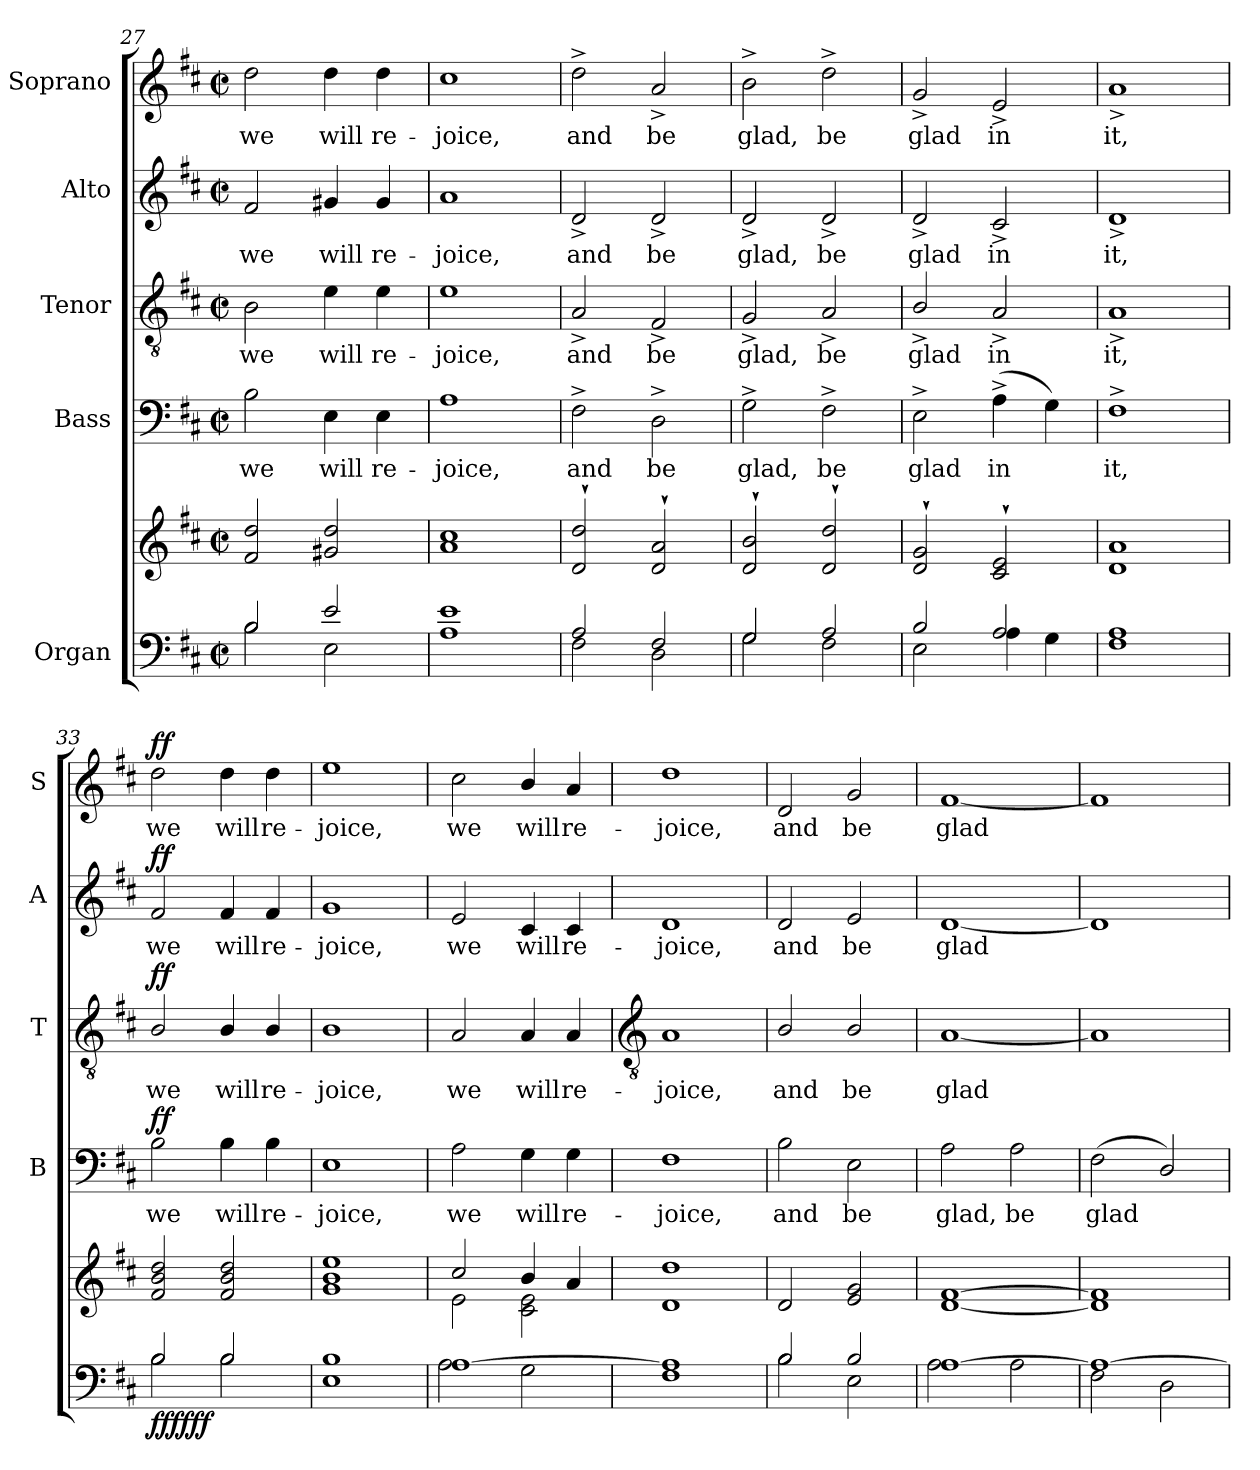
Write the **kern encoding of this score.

**kern	**kern	**dynam	**kern	**text	**dynam	**kern	**text	**dynam	**kern	**text	**dynam	**kern	**text	**dynam
*part5	*part5	*part5	*part4	*part4	*part4	*part3	*part3	*part3	*part2	*part2	*part2	*part1	*part1	*part1
*staff6	*staff5	*staff5/6	*staff4	*staff4	*staff4	*staff3	*staff3	*staff3	*staff2	*staff2	*staff2	*staff1	*staff1	*staff1
*I"Organ	*	*	*I"Bass	*	*	*I"Tenor	*	*	*I"Alto	*	*	*I"Soprano	*	*
*	*	*	*I'B	*	*	*I'T	*	*	*I'A	*	*	*I'S	*	*
*clefF4	*clefG2	*	*clefF4	*	*	*clefGv2	*	*	*clefG2	*	*	*clefG2	*	*
*k[f#c#]	*k[f#c#]	*	*k[f#c#]	*	*	*k[f#c#]	*	*	*k[f#c#]	*	*	*k[f#c#]	*	*
*D:	*D:	*	*D:	*	*	*D:	*	*	*D:	*	*	*D:	*	*
*M2/2	*M2/2	*	*M2/2	*	*	*M2/2	*	*	*M2/2	*	*	*M2/2	*	*
*met(c|)	*met(c|)	*	*met(c|)	*	*	*met(c|)	*	*	*met(c|)	*	*	*met(c|)	*	*
=27	=27	=27	=27	=27	=27	=27	=27	=27	=27	=27	=27	=27	=27	=27
*^	*^	*	*	*	*	*	*	*	*	*	*	*	*	*
!	!	!	!	!	!	!LO:LY:b	!	!	!LO:LY:b	!	!	!LO:LY:b	!	!	!LO:LY:b	!
2B/	2B\	2f#/ 2dd/	1ryy	.	2B	we	.	2B	we	.	2f#	we	.	2dd	we	.
!	!	!	!	!	!	!LO:LY:b	!	!	!LO:LY:b	!	!	!LO:LY:b	!	!	!LO:LY:b	!
2e/	2E\	2g#X/ 2dd/	.	.	4E	will	.	4e	will	.	4g#X	will	.	4dd	will	.
!	!	!	!	!	!	!LO:LY:b	!	!	!LO:LY:b	!	!	!LO:LY:b	!	!	!LO:LY:b	!
.	.	.	.	.	4E	re-	.	4e	re-	.	4g#	re-	.	4dd	re-	.
=28	=28	=28	=28	=28	=28	=28	=28	=28	=28	=28	=28	=28	=28	=28	=28	=28
!	!	!	!	!	!	!LO:LY:b	!	!	!LO:LY:b	!	!	!LO:LY:b	!	!	!LO:LY:b	!
1e/	1A\	1a/ 1cc#/	1ryy	.	1A	-joice,	.	1e	-joice,	.	1a	-joice,	.	1cc#	-joice,	.
=29	=29	=29	=29	=29	=29	=29	=29	=29	=29	=29	=29	=29	=29	=29	=29	=29
!	!	!	!	!	!	!LO:LY:b	!	!	!LO:LY:b	!	!	!LO:LY:b	!	!	!LO:LY:b	!
2A/	2F#\	2d/` 2dd/`	1ryy	.	2F#^	and	.	2A^	and	.	2d^	and	.	2dd^	and	.
!	!	!	!	!	!	!LO:LY:b	!	!	!LO:LY:b	!	!	!LO:LY:b	!	!	!LO:LY:b	!
2F#/	2D\	2d/` 2a/`	.	.	2D^	be	.	2F#^	be	.	2d^	be	.	2a^	be	.
=30	=30	=30	=30	=30	=30	=30	=30	=30	=30	=30	=30	=30	=30	=30	=30	=30
!	!	!	!	!	!	!LO:LY:b	!	!	!LO:LY:b	!	!	!LO:LY:b	!	!	!LO:LY:b	!
2G/	2G\	2d/` 2b/`	1ryy	.	2G^	glad,	.	2G^	glad,	.	2d^	glad,	.	2b^	glad,	.
!	!	!	!	!	!	!LO:LY:b	!	!	!LO:LY:b	!	!	!LO:LY:b	!	!	!LO:LY:b	!
2A/	2F#\	2d/` 2dd/`	.	.	2F#^	be	.	2A^	be	.	2d^	be	.	2dd^	be	.
=31	=31	=31	=31	=31	=31	=31	=31	=31	=31	=31	=31	=31	=31	=31	=31	=31
!	!	!	!	!	!	!LO:LY:b	!	!	!LO:LY:b	!	!	!LO:LY:b	!	!	!LO:LY:b	!
2B/	2E\	2d/` 2g/`	1ryy	.	2E^	glad	.	2B^/	glad	.	2d^	glad	.	2g^	glad	.
!	!	!	!	!	!	!LO:LY:b	!	!	!LO:LY:b	!	!	!LO:LY:b	!	!	!LO:LY:b	!
2A/	4A\	2c#/` 2e/`	.	.	(>4A^	in	.	2A^	in	.	2c#^	in	.	2e^	in	.
.	4G\	.	.	.	4G)	.	.	.	.	.	.	.	.	.	.	.
=32	=32	=32	=32	=32	=32	=32	=32	=32	=32	=32	=32	=32	=32	=32	=32	=32
!	!	!	!	!	!	!LO:LY:b	!	!	!LO:LY:b	!	!	!LO:LY:b	!	!	!LO:LY:b	!
1A/	1F#\	1d/ 1a/	1ryy	.	1F#^	it,	.	1A^	it,	.	1d^	it,	.	1a^	it,	.
=33	=33	=33	=33	=33	=33	=33	=33	=33	=33	=33	=33	=33	=33	=33	=33	=33
!	!	!	!	!LO:DY:b=2	!	!LO:LY:b	!	!	!LO:LY:b	!	!	!LO:LY:b	!	!	!LO:LY:b	!
!	!	!	!	!LO:DY:n=1:b=2	!	!	!	!	!	!	!	!	!	!	!	!
!	!	!	!	!LO:DY:n=2:b	!	!	!LO:DY:b	!	!	!LO:DY:b	!	!	!LO:DY:b	!	!	!LO:DY:b
2B/	2B\	2f#/ 2b/ 2dd/	1ryy	ff ff ff	2B	we	ff	2B/	we	ff	2f#	we	ff	2dd	we	ff
!	!	!	!	!	!	!LO:LY:b	!	!	!LO:LY:b	!	!	!LO:LY:b	!	!	!LO:LY:b	!
2B/	2B\	2f#/ 2b/ 2dd/	.	.	4B	will	.	4B/	will	.	4f#	will	.	4dd	will	.
!	!	!	!	!	!	!LO:LY:b	!	!	!LO:LY:b	!	!	!LO:LY:b	!	!	!LO:LY:b	!
.	.	.	.	.	4B	re-	.	4B/	re-	.	4f#	re-	.	4dd	re-	.
=34	=34	=34	=34	=34	=34	=34	=34	=34	=34	=34	=34	=34	=34	=34	=34	=34
!	!	!	!	!	!	!LO:LY:b	!	!	!LO:LY:b	!	!	!LO:LY:b	!	!	!LO:LY:b	!
1B/	1E\	1g/ 1b/ 1ee/	1ryy	.	1E	-joice,	.	1B	-joice,	.	1g	-joice,	.	1ee	-joice,	.
=35	=35	=35	=35	=35	=35	=35	=35	=35	=35	=35	=35	=35	=35	=35	=35	=35
!	!	!	!	!	!	!LO:LY:b	!	!	!LO:LY:b	!	!	!LO:LY:b	!	!	!LO:LY:b	!
[1A/	2A\	2cc#/	2e\	.	2A	we	.	2A	we	.	2e	we	.	2cc#	we	.
!	!	!	!	!	!	!LO:LY:b	!	!	!LO:LY:b	!	!	!LO:LY:b	!	!	!LO:LY:b	!
.	2G\	4b/	2c#\ 2e\	.	4G\	will	.	4A/	will	.	4c#/	will	.	4b/	will	.
!	!	!	!	!	!	!LO:LY:b	!	!	!LO:LY:b	!	!	!LO:LY:b	!	!	!LO:LY:b	!
.	.	4a/	.	.	4G	re-	.	4A	re-	.	4c#	re-	.	4a	re-	.
*	*	*v	*v	*	*	*	*	*	*	*	*	*	*	*	*	*
!!LO:LB:g=z
=36	=36	=36	=36	=36	=36	=36	=36	=36	=36	=36	=36	=36	=36	=36	=36
*	*	*	*	*	*	*	*clefGv2	*	*	*	*	*	*	*	*
!	!	!	!	!	!LO:LY:b	!	!	!LO:LY:b	!	!	!LO:LY:b	!	!	!LO:LY:b	!
1A/]	1F#\	1d 1dd	.	1F#	-joice,	.	1A	-joice,	.	1d	-joice,	.	1dd	-joice,	.
=37	=37	=37	=37	=37	=37	=37	=37	=37	=37	=37	=37	=37	=37	=37	=37
!	!	!	!	!	!LO:LY:b	!	!	!LO:LY:b	!	!	!LO:LY:b	!	!	!LO:LY:b	!
2B/	2B\	2d	.	2B	and	.	2B/	and	.	2d	and	.	2d	and	.
!	!	!	!	!	!LO:LY:b	!	!	!LO:LY:b	!	!	!LO:LY:b	!	!	!LO:LY:b	!
2B/	2E\	2e 2g	.	2E	be	.	2B/	be	.	2e	be	.	2g	be	.
=38	=38	=38	=38	=38	=38	=38	=38	=38	=38	=38	=38	=38	=38	=38	=38
!	!	!	!	!	!LO:LY:b	!	!	!LO:LY:b	!	!	!LO:LY:b	!	!	!LO:LY:b	!
[1A/	2A\	[1d [1f#	.	2A	glad,	.	[1A	glad	.	[1d	glad	.	[1f#	glad	.
!	!	!	!	!	!LO:LY:b	!	!	!	!	!	!	!	!	!	!
.	2A\	.	.	2A	be	.	.	.	.	.	.	.	.	.	.
=39	=39	=39	=39	=39	=39	=39	=39	=39	=39	=39	=39	=39	=39	=39	=39
!	!	!	!	!	!LO:LY:b	!	!	!	!	!	!	!	!	!	!
1A/_	2F#\	1d] 1f#]	.	(<2F#	glad	.	1A]	.	.	1d]	.	.	1f#]	.	.
.	2D\	.	.	2D/)	.	.	.	.	.	.	.	.	.	.	.
*v	*v	*	*	*	*	*	*	*	*	*	*	*	*	*	*
=	=	=	=	=	=	=	=	=	=	=	=	=	=	=
*-	*-	*-	*-	*-	*-	*-	*-	*-	*-	*-	*-	*-	*-	*-
